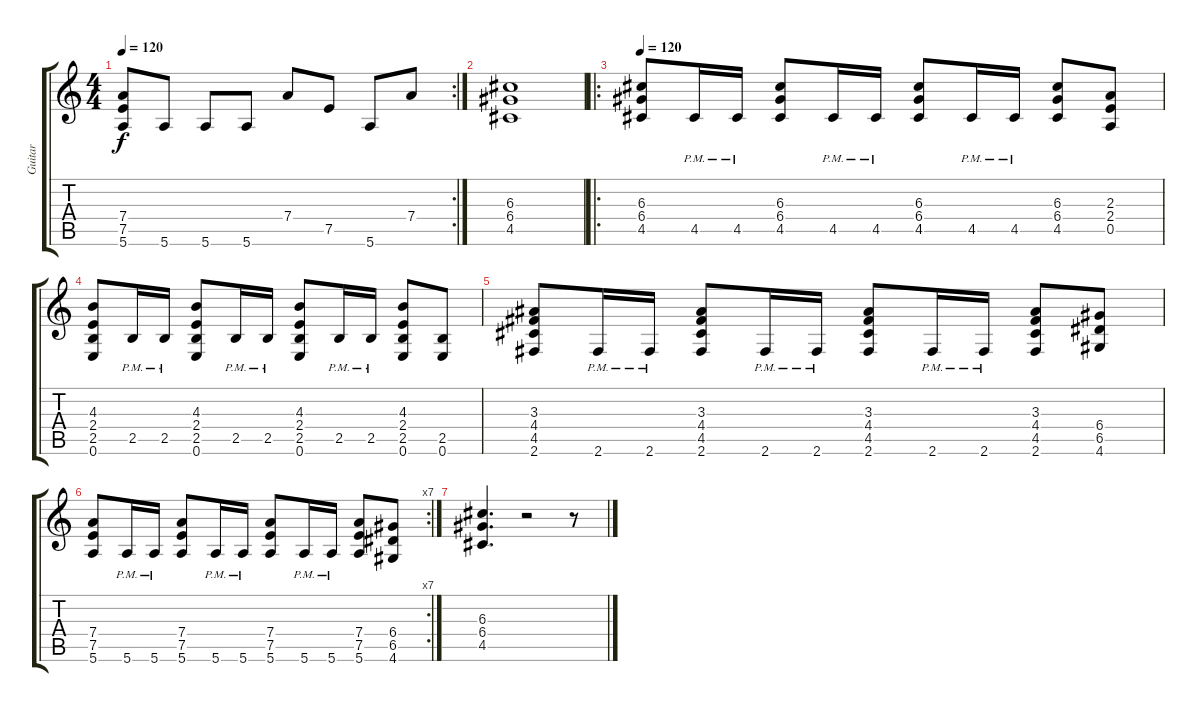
\track ("Guitar" "Guitar") {instrument acousticguitarnylon}
\staff {score tabs}
\tuning (E4 B3 G3 D3 A2 E2) {hide}
\rc 2
\ts (4 4)
\tempo 120
\clef g2
\ks c
(7.4 7.5 5.6).8{dy f} 5.6.8 5.6.8 5.6.8 7.4.8 7.5.8 5.6.8 7.4.8 |
(6.3 6.4 4.5).1 |
\ro
\tempo 120
(6.3 6.4 4.5).8 4.5{pm}.16 4.5{pm}.16 (6.3 6.4 4.5).8 4.5{pm}.16 4.5{pm}.16 (6.3 6.4 4.5).8 4.5{pm}.16 4.5{pm}.16 (6.3 6.4 4.5).8 (2.3 2.4 0.5).8 |
(4.3 2.4 2.5 0.6).8 2.5{pm}.16 2.5{pm}.16 (4.3 2.4 2.5 0.6).8 2.5{pm}.16 2.5{pm}.16 (4.3 2.4 2.5 0.6).8 2.5{pm}.16 2.5{pm}.16 (4.3 2.4 2.5 0.6).8 (2.5 0.6).8 |
(3.3 4.4 4.5 2.6).8 2.6{pm}.16 2.6{pm}.16 (3.3 4.4 4.5 2.6).8 2.6{pm}.16 2.6{pm}.16 (3.3 4.4 4.5 2.6).8 2.6{pm}.16 2.6{pm}.16 (3.3 4.4 4.5 2.6).8 (6.4 6.5 4.6).8 |
\rc 7
(7.4 7.5 5.6).8 5.6{pm}.16 5.6{pm}.16 (7.4 7.5 5.6).8 5.6{pm}.16 5.6{pm}.16 (7.4 7.5 5.6).8 5.6{pm}.16 5.6{pm}.16 (7.4 7.5 5.6).8 (6.4 6.5 4.6).8 |
(6.3 6.4 4.5).4{d} r.2 r.8
